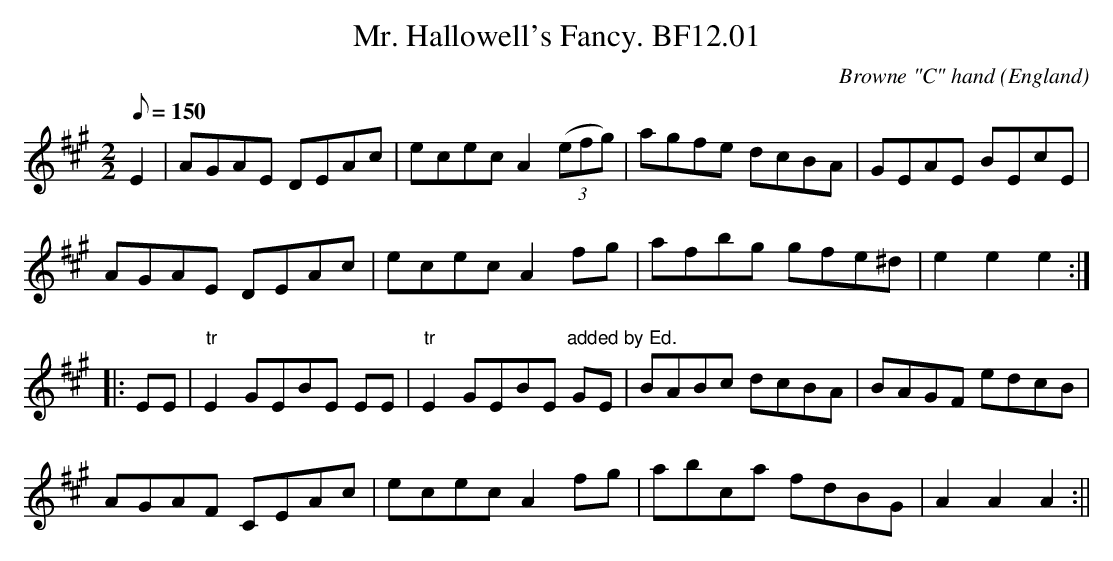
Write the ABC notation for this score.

X:1
T:Mr. Hallowell's Fancy. BF12.01
M:2/2
L:1/8
Q:150
C:Browne "C" hand
O:England
K:AMaj
E2|AGAE DEAc|ecec A2 ((3efg)|agfe dcBA|GEAE BEcE|!
AGAE DEAc|ecec A2 fg|afbg gfe^d|e2e2e2:|!
|:EE|"tr"E2GEBE EE|"tr"E2GEBE "added by Ed."GE|BABc dcBA|BAGF edcB|!
AGAF CEAc|ececA2fg|abca fdBG|A2A2A2:||
